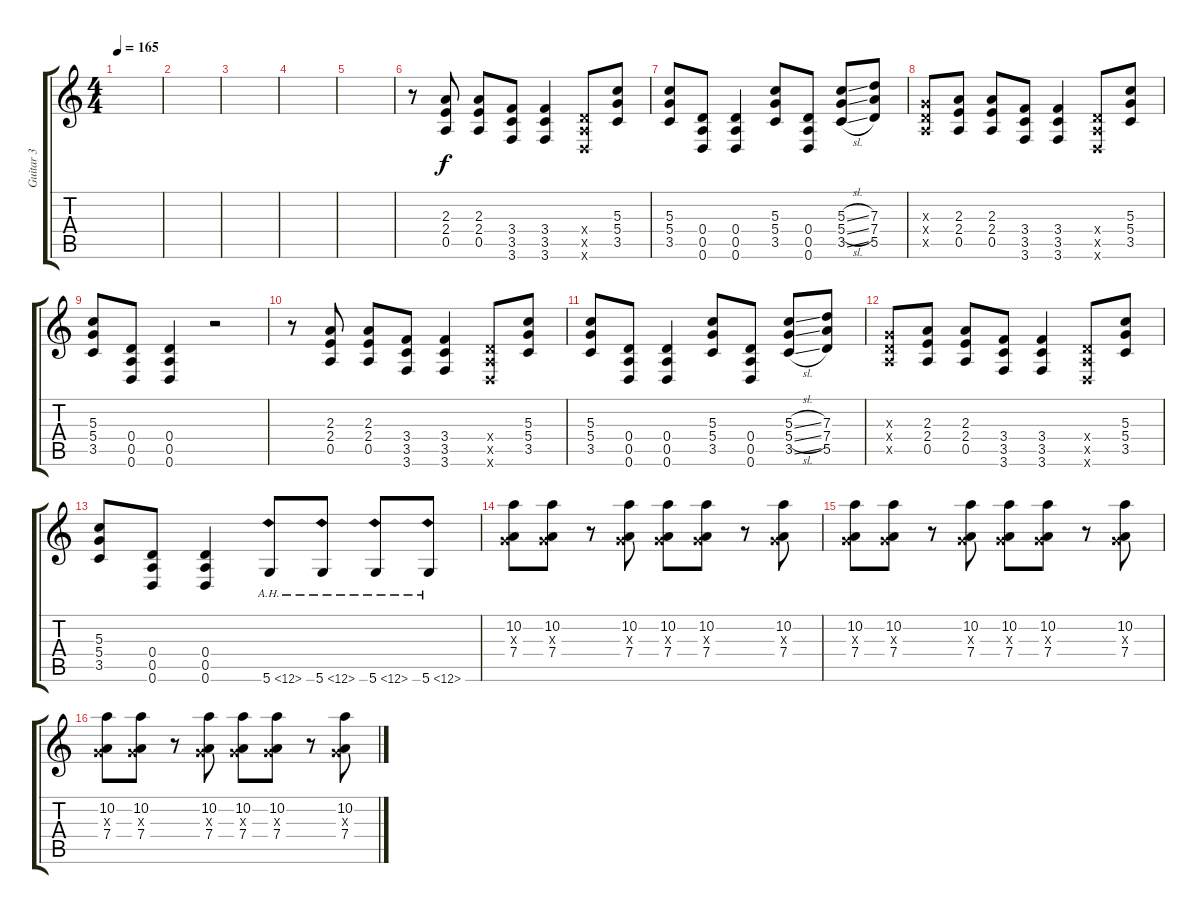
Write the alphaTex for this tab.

\track ("Guitar 3" "Guitar 3") {instrument distortionguitar}
\staff {score tabs}
\tuning (E4 B3 G3 D3 A2 D2) {hide}
\ts (4 4)
\tempo 165
\clef g2
\ks c
|
|
|
|
|
r.8 (2.3 2.4 0.5).8 (2.3 2.4 0.5).8 (3.4 3.5 3.6).8 (3.4 3.5 3.6).4 (0.4{x} 0.5{x} 0.6{x}).8 (5.3 5.4 3.5).8 |
(5.3 5.4 3.5).8 (0.4 0.5 0.6).8 (0.4 0.5 0.6).4 (5.3 5.4 3.5).8 (0.4 0.5 0.6).8 (5.3{sl} 5.4{sl} 3.5{sl}).8 (7.3 7.4 5.5).8 |
(0.3{x} 0.4{x} 0.5{x}).8 (2.3 2.4 0.5).8 (2.3 2.4 0.5).8 (3.4 3.5 3.6).8 (3.4 3.5 3.6).4 (0.4{x} 0.5{x} 0.6{x}).8 (5.3 5.4 3.5).8 |
(5.3 5.4 3.5).8 (0.4 0.5 0.6).8 (0.4 0.5 0.6).4 r.2 |
r.8 (2.3 2.4 0.5).8 (2.3 2.4 0.5).8 (3.4 3.5 3.6).8 (3.4 3.5 3.6).4 (0.4{x} 0.5{x} 0.6{x}).8 (5.3 5.4 3.5).8 |
(5.3 5.4 3.5).8 (0.4 0.5 0.6).8 (0.4 0.5 0.6).4 (5.3 5.4 3.5).8 (0.4 0.5 0.6).8 (5.3{sl} 5.4{sl} 3.5{sl}).8 (7.3 7.4 5.5).8 |
(0.3{x} 0.4{x} 0.5{x}).8 (2.3 2.4 0.5).8 (2.3 2.4 0.5).8 (3.4 3.5 3.6).8 (3.4 3.5 3.6).4 (0.4{x} 0.5{x} 0.6{x}).8 (5.3 5.4 3.5).8 |
(5.3 5.4 3.5).8 (0.4 0.5 0.6).8 (0.4 0.5 0.6).4 5.6{ah 7}.8 5.6{ah 7}.8 5.6{ah 7}.8 5.6{ah 7}.8 |
(10.2 0.3{x} 7.4).8 (10.2 0.3{x} 7.4).8 r.8 (10.2 0.3{x} 7.4).8 (10.2 0.3{x} 7.4).8 (10.2 0.3{x} 7.4).8 r.8 (10.2 0.3{x} 7.4).8 |
(10.2 0.3{x} 7.4).8 (10.2 0.3{x} 7.4).8 r.8 (10.2 0.3{x} 7.4).8 (10.2 0.3{x} 7.4).8 (10.2 0.3{x} 7.4).8 r.8 (10.2 0.3{x} 7.4).8 |
(10.2 0.3{x} 7.4).8 (10.2 0.3{x} 7.4).8 r.8 (10.2 0.3{x} 7.4).8 (10.2 0.3{x} 7.4).8 (10.2 0.3{x} 7.4).8 r.8 (10.2 0.3{x} 7.4).8
